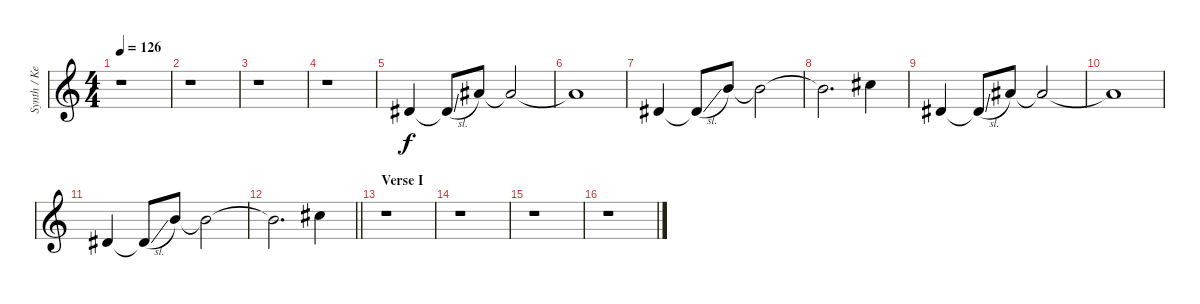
\track ("Synth / Keyboard I" "Synth / Ke") {instrument lead6voice}
\staff {score}
\tuning (Eb4 Bb3 Gb3 Db3 Ab2 Eb2) {hide}
\ts (4 4)
\tempo 126
\clef g2
\ks c
r.1{dy f} |
r.1 |
r.1 |
r.1 |
5.2.4 5.2{sl t}.8 12.2.8 12.2{t}.2 |
12.2{t}.1 |
5.2.4 5.2{sl t}.8 13.2.8 13.2{t}.2 |
13.2{t}.2{d} 15.2.4 |
5.2.4 5.2{sl t}.8 12.2.8 12.2{t}.2 |
12.2{t}.1 |
5.2.4 5.2{sl t}.8 13.2.8 13.2{t}.2 |
\barLineRight lightlight
13.2{t}.2{d} 15.2.4 |
\section ("" "Verse I")
r.1 |
r.1 |
r.1 |
r.1
